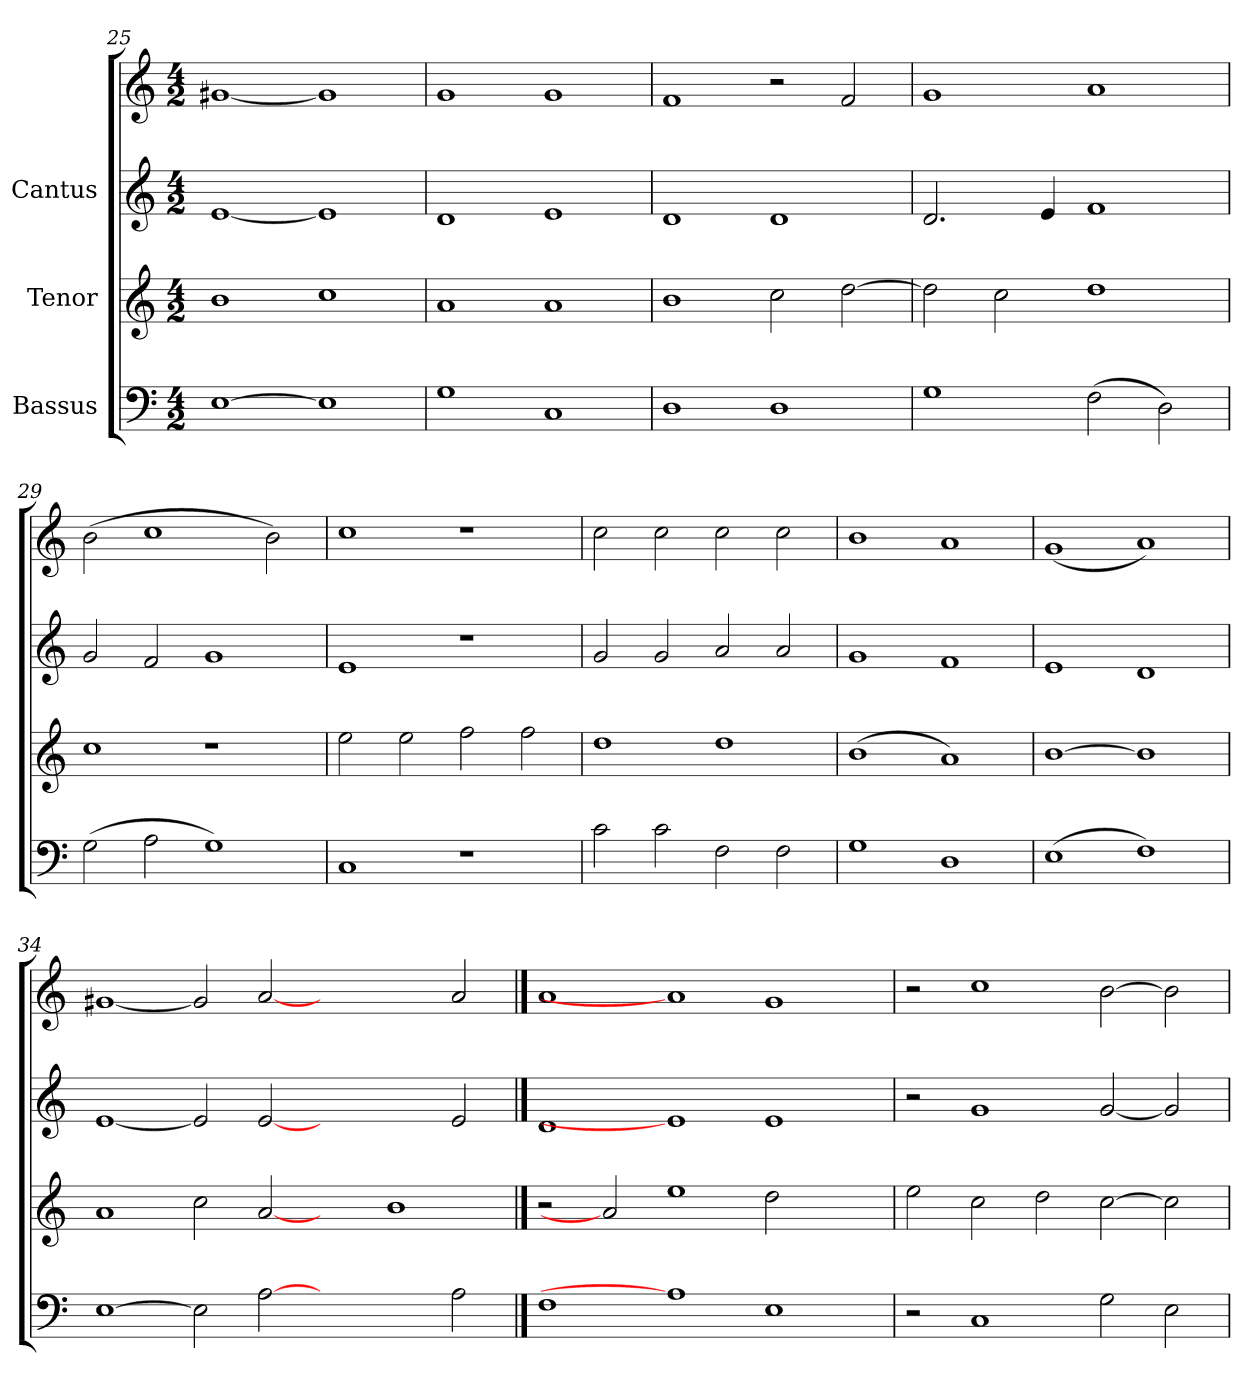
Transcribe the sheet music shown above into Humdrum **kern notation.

**kern	**kern	**kern	**kern
*part3	*part2	*part1	*part1
*staff4	*staff3	*staff2	*staff1
*I"Bassus	*I"Tenor	*I"Cantus	*
*clefF4	*clefG2	*clefG2	*clefG2
*M4/2	*M4/2	*M4/2	*M4/2
=25	=25	=25	=25
[>1E	1b	[<1e	[<1g#X
1E]	1cc	1e]	1g#]
=26	=26	=26	=26
1G	1a	1d	1g
1C	1a	1e	1g
=27	=27	=27	=27
1D	1b	1d	1f
1D	2cc\	1d	2r
.	[>2dd\	.	2f/
=28	=28	=28	=28
1G	2dd\]	2.d/	1g
.	2cc\	.	.
.	.	4e/	.
(>2F\	1dd	1f	1a
2D\)	.	.	.
!!LO:PB:g=z
=29	=29	=29	=29
(>2G\	1cc	2g/	(>2b\
2A\	.	2f/	1cc
1G)	1r	1g	.
.	.	.	2b\)
=30	=30	=30	=30
1C	2ee\	1e	1cc
.	2ee\	.	.
1r	2ff\	1r	1r
.	2ff\	.	.
=31	=31	=31	=31
2c\	1dd	2g/	2cc\
2c\	.	2g/	2cc\
2F\	1dd	2a/	2cc\
2F\	.	2a/	2cc\
=32	=32	=32	=32
1G	(>1b	1g	1b
1D	1a)	1f	1a
=33	=33	=33	=33
(>1E	[>1b	1e	(<1g
1F)	1b]	1d	1a)
!!LO:LB:g=z
=34	=34	=34	=34
[>1E	1a	[<1e	[<1g#X
2E\]	2cc\	2e/]	2g#/]
[2A	[2a	[2e	[2a
1ryy	2ryy	1ryy	1ryy
.	1b	.	.
2A\	.	2e/	2a/
!!LO:LB:g=z
==35	==35	==35	==35
1F	2r	1d	1a
.	2a]	.	.
1A]	1ee	1e]	1a]
1E	2dd\	1e	1g
.	2ryy	.	.
=36	=36	=36	=36
2r	2ee\	2r	2r
1C	2cc\	1g	1cc
.	2dd\	.	.
2G\	[>2cc\	[<2g/	[>2b\
2E\	2cc\]	2g/]	2b\]
=	=	=	=
*-	*-	*-	*-
